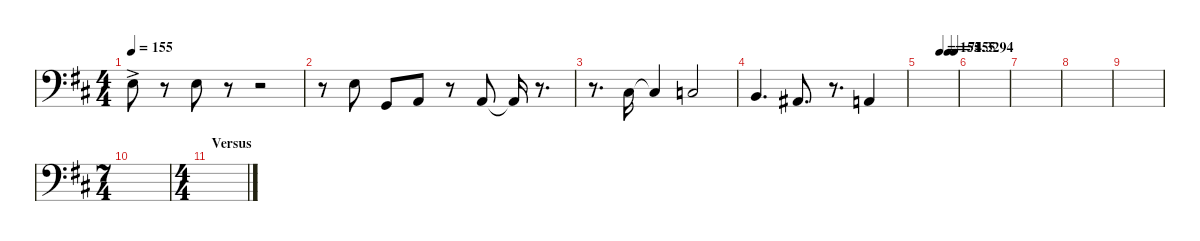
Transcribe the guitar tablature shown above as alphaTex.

\hideDynamics
\bracketExtendMode nobrackets
\singleTrackTrackNamePolicy hidden
\multiTrackTrackNamePolicy hidden
\otherSystemsTrackNameOrientation horizontal
\track ("Trombone in Bb" "Trbn") {instrument trombone}
\staff {score}
\tuning (E4 B3 G3 D3 A2 E2)
\ts (4 4)
\tempo 155
\clef f4
\scale
0.333333
\ks d
2.4{ac acc forcenatural}.8{dy f beam Down} r.8{beam Down} 2.4{acc forcenatural}.8{beam Down} r.8{beam Down} r.2{beam Down} |
\scale
0.333333 r.8{beam Down} 2.4{acc forcenatural}.8{beam Down} 3.6{acc forcenatural}.8{beam Up} 5.6{acc forcenatural}.8{dy mf beam Up} r.8{beam Up} 0.5{acc forcenatural}.8{beam Up} 0.5{t acc forcenatural}.16{beam Up} r.8{d beam Up} |
\scale
0.333333 r.8{d beam Down} 4.5{acc #}.16{beam Up} 4.5{t acc #}.4{beam Up} 3.5{acc forcenatural}.2{beam Up} |
\scale
0.333333 2.5{acc forcenatural}.4{d beam Up} 1.5{acc #}.8{d beam Up} r.8{d beam Up} 0.5{acc forcenatural}.4{beam Up} |
\tempo (155 0.53125)
\tempo (74.3294 0.75)
\tempo (155 0.925)
\scale
0.333333 |
\scale
0.333333 |
\scale
0.333333 |
|
\scale
0.333333 |
\ts (7 4)
\scale
0.333333 |
\ts (4 4)
\section ("" "Versus")
